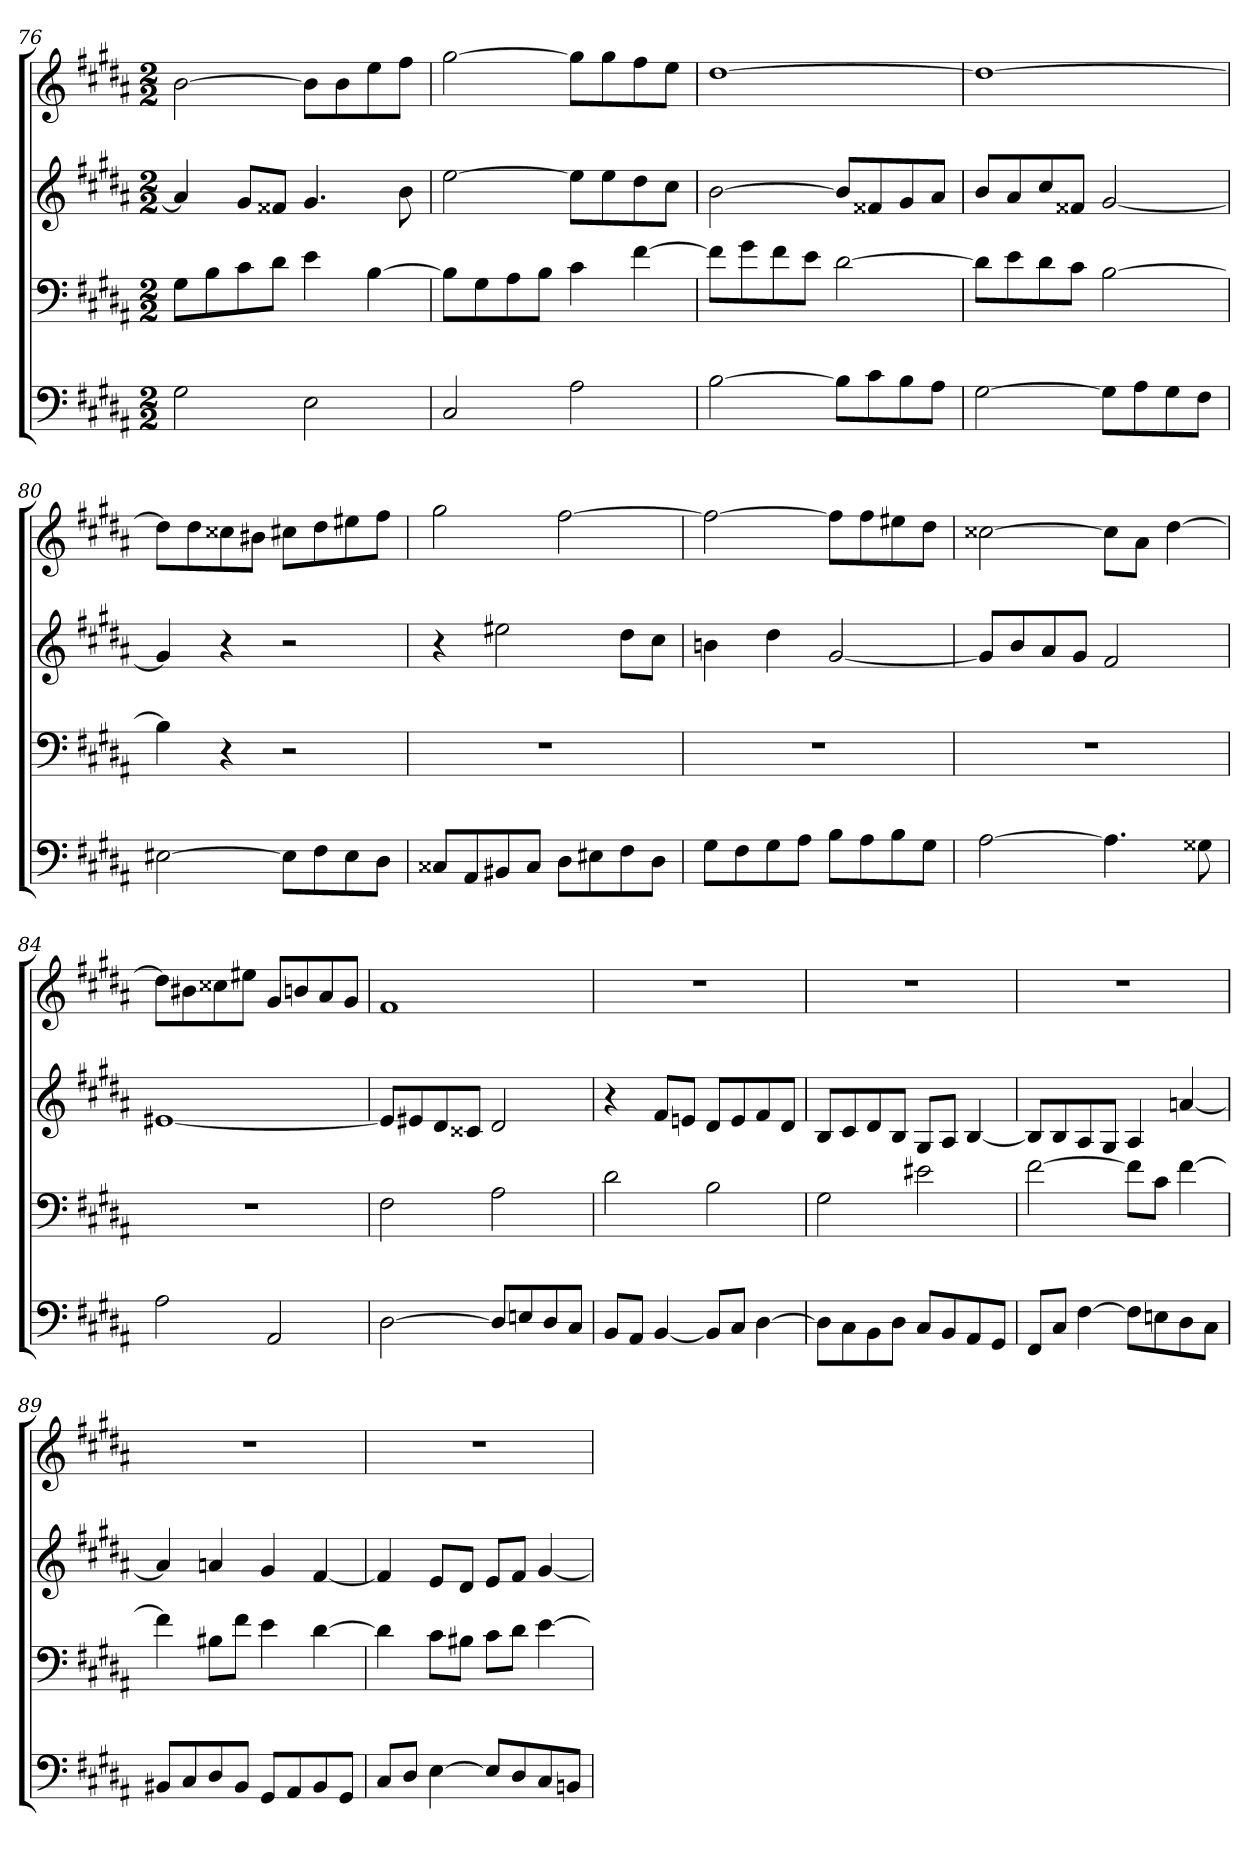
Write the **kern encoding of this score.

**kern	**kern	**kern	**kern
*part4	*part3	*part2	*part1
*staff4	*staff3	*staff2	*staff1
*clefF4	*clefF4	*clefG2	*clefG2
*k[f#c#g#d#a#]	*k[f#c#g#d#a#]	*k[f#c#g#d#a#]	*k[f#c#g#d#a#]
*B:	*B:	*B:	*B:
*M2/2	*M2/2	*M2/2	*M2/2
=76	=76	=76	=76
2G#	8G#\L	4a#]	[2b
.	8B\	.	.
.	8c#\	8g#/L	.
.	8d#\J	8f##X/J	.
2E	4e	4.g#	8b\L]
.	.	.	8b\
.	[4B	.	8ee\
.	.	8b	8ff#\J
=77	=77	=77	=77
2C#	8B\L]	[2ee	[2gg#
.	8G#\	.	.
.	8A#\	.	.
.	8B\J	.	.
2A#	4c#	8ee\L]	8gg#\L]
.	.	8ee\	8gg#\
.	[4f#	8dd#\	8ff#\
.	.	8cc#\J	8ee\J
=78	=78	=78	=78
[2B	8f#\L]	[2b	[1dd#
.	8g#\	.	.
.	8f#\	.	.
.	8e\J	.	.
8B\L]	[2d#	8b/L]	.
8c#\	.	8f##X/	.
8B\	.	8g#/	.
8A#\J	.	8a#/J	.
=79	=79	=79	=79
[2G#	8d#\L]	8b/L	1dd#_
.	8e\	8a#/	.
.	8d#\	8cc#/	.
.	8c#\J	8f##X/J	.
8G#\L]	[2B	[2g#	.
8A#\	.	.	.
8G#\	.	.	.
8F#\J	.	.	.
=80	=80	=80	=80
[2E#X	4B]	4g#]	8dd#\L]
.	.	.	8dd#\
.	4r	4r	8cc##X\
.	.	.	8b#X\J
8E#\L]	2r	2r	8cc#X\L
8F#\	.	.	8dd#\
8E#\	.	.	8ee#X\
8D#\J	.	.	8ff#\J
=81	=81	=81	=81
8C##X/L	1r	4r	2gg#
8AA#/	.	.	.
8BB#X/	.	2ee#X	.
8C##/J	.	.	.
8D#\L	.	.	[2ff#
8E#X\	.	.	.
8F#\	.	8dd#\L	.
8D#\J	.	8cc#\J	.
=82	=82	=82	=82
8G#\L	1r	4bn	2ff#_
8F#\	.	.	.
8G#\	.	4dd#	.
8A#\J	.	.	.
8B\L	.	[2g#	8ff#\L]
8A#\	.	.	8ff#\
8B\	.	.	8ee#X\
8G#\J	.	.	8dd#\J
=83	=83	=83	=83
[2A#	1r	8g#/L]	[2cc##X
.	.	8b/	.
.	.	8a#/	.
.	.	8g#/J	.
4.A#]	.	2f#	8cc##\L]
.	.	.	8a#\J
.	.	.	[4dd#
8G##X	.	.	.
=84	=84	=84	=84
2A#	1r	[1e#X	8dd#\L]
.	.	.	8b#X\
.	.	.	8cc##X\
.	.	.	8ee#X\J
2AA#	.	.	8g#/L
.	.	.	8bn/
.	.	.	8a#/
.	.	.	8g#/J
=85	=85	=85	=85
[2D#	2F#	8e#/L]	1f#
.	.	8e#X/	.
.	.	8d#/	.
.	.	8c##X/J	.
8D#/L]	2A#	2d#	.
8En/	.	.	.
8D#/	.	.	.
8C#/J	.	.	.
=86	=86	=86	=86
8BB/L	2d#	4r	1r
8AA#/J	.	.	.
[4BB	.	8f#/L	.
.	.	8en/J	.
8BB/L]	2B	8d#/L	.
8C#/J	.	8e/	.
[4D#	.	8f#/	.
.	.	8d#/J	.
=87	=87	=87	=87
8D#\L]	2G#	8B/L	1r
8C#\	.	8c#/	.
8BB\	.	8d#/	.
8D#\J	.	8B/J	.
8C#/L	2e#X	8G#/L	.
8BB/	.	8A#/J	.
8AA#/	.	[4B	.
8GG#/J	.	.	.
=88	=88	=88	=88
8FF#/L	[2f#	8B/L]	1r
8C#/J	.	8B/	.
[4F#	.	8A#/	.
.	.	8G#/J	.
8F#\L]	8f#\L]	4A#	.
8En\	8c#\J	.	.
8D#\	[4f#	[4an	.
8C#\J	.	.	.
=89	=89	=89	=89
8BB#X/L	4f#]	4a]	1r
8C#/	.	.	.
8D#/	8B#X\L	4an	.
8BB#/J	8f#\J	.	.
8GG#/L	4e	4g#	.
8AA#/	.	.	.
8BB#/	[4d#	[4f#	.
8GG#/J	.	.	.
=90	=90	=90	=90
8C#/L	4d#]	4f#]	1r
8D#/J	.	.	.
[4E	8c#\L	8e/L	.
.	8B#X\J	8d#/J	.
8E/L]	8c#\L	8e/L	.
8D#/	8d#\J	8f#/J	.
8C#/	[4e	[4g#	.
8BBn/J	.	.	.
=	=	=	=
*-	*-	*-	*-
